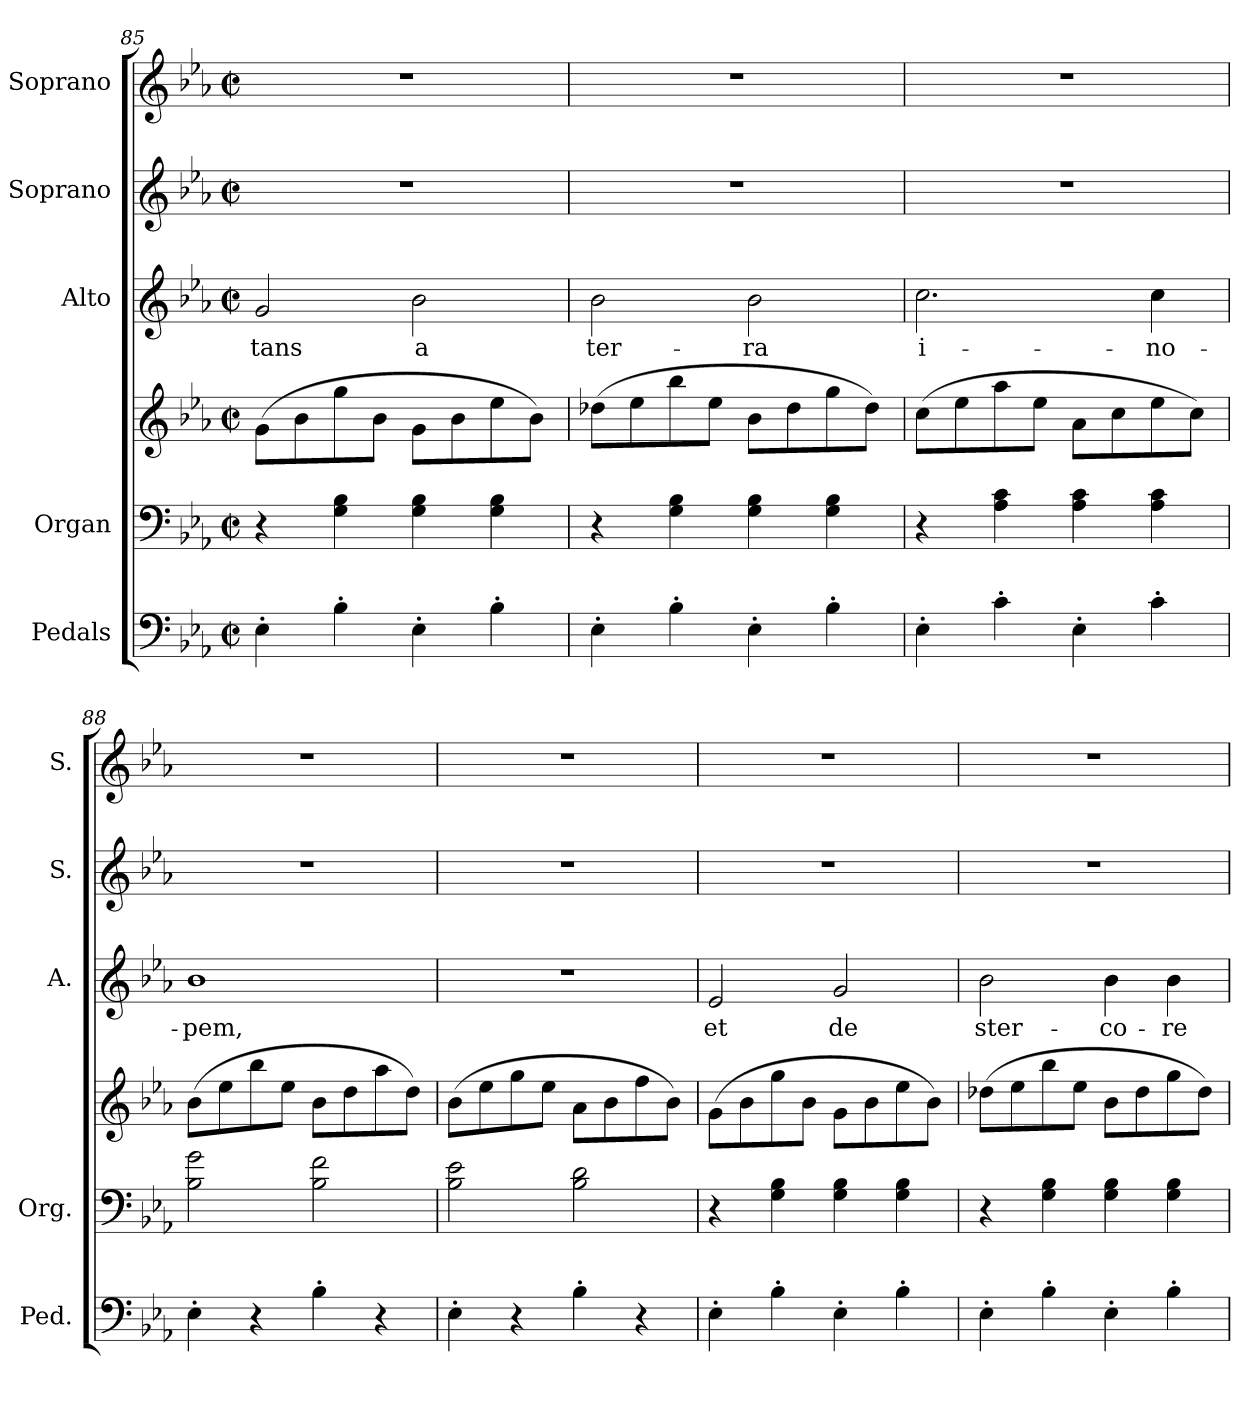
**kern	**kern	**kern	**kern	**text	**kern	**kern
*part5	*part4	*part4	*part3	*part3	*part2	*part1
*staff6	*staff5	*staff4	*staff3	*staff3	*staff2	*staff1
*I"Pedals	*I"Organ	*	*I"Alto	*	*I"Soprano	*I"Soprano
*I'Ped.	*I'Org.	*	*I'A.	*	*I'S.	*I'S.
*clefF4	*clefF4	*clefG2	*clefG2	*	*clefG2	*clefG2
*k[b-e-a-]	*k[b-e-a-]	*k[b-e-a-]	*k[b-e-a-]	*	*k[b-e-a-]	*k[b-e-a-]
*E-:	*E-:	*E-:	*E-:	*	*E-:	*E-:
*M2/2	*M2/2	*M2/2	*M2/2	*	*M2/2	*M2/2
*met(c|)	*met(c|)	*met(c|)	*met(c|)	*	*met(c|)	*met(c|)
=85	=85	=85	=85	=85	=85	=85
!	!	!	!	!LO:LY:b:color=#000000	!	!
4E-'i\	4r	(8gi\L	2gi/	-tans	1r	1r
.	.	8b-i\	.	.	.	.
4B-'i\	4Gi\ 4B-i	8ggi\	.	.	.	.
.	.	8b-i\J	.	.	.	.
!	!	!	!	!LO:LY:b:color=#000000	!	!
4E-'i\	4Gi\ 4B-i	8gi\L	2b-i\	a	.	.
.	.	8b-i\	.	.	.	.
4B-'i\	4Gi\ 4B-i	8ee-i\	.	.	.	.
.	.	8b-i\J)	.	.	.	.
=86	=86	=86	=86	=86	=86	=86
!	!	!	!	!LO:LY:b:color=#000000	!	!
4E-'i\	4r	(8dd-Xi\L	2b-i\	ter-	1r	1r
.	.	8ee-i\	.	.	.	.
4B-'i\	4Gi\ 4B-i	8bb-i\	.	.	.	.
.	.	8ee-i\J	.	.	.	.
!	!	!	!	!LO:LY:b:color=#000000	!	!
4E-'i\	4Gi\ 4B-i	8b-i\L	2b-i\	-ra	.	.
.	.	8dd-i\	.	.	.	.
4B-'i\	4Gi\ 4B-i	8ggi\	.	.	.	.
.	.	8dd-i\J)	.	.	.	.
=87	=87	=87	=87	=87	=87	=87
!	!	!	!	!LO:LY:b:color=#000000	!	!
4E-'i\	4r	(8cci\L	2.cci\	i-	1r	1r
.	.	8ee-i\	.	.	.	.
4c'i\	4A-i\ 4ci	8aa-i\	.	.	.	.
.	.	8ee-i\J	.	.	.	.
4E-'i\	4A-i\ 4ci	8a-i\L	.	.	.	.
.	.	8cci\	.	.	.	.
!	!	!	!	!LO:LY:b:color=#000000	!	!
4c'i\	4A-i\ 4ci	8ee-i\	4cci\	-no-	.	.
.	.	8cci\J)	.	.	.	.
!!LO:LB:g=z
=88	=88	=88	=88	=88	=88	=88
!	!	!	!	!LO:LY:b:color=#000000	!	!
4E-'i\	2B-i\ 2gi	(8b-i\L	1b-i	-pem,	1r	1r
.	.	8ee-i\	.	.	.	.
4r	.	8bb-i\	.	.	.	.
.	.	8ee-i\J	.	.	.	.
4B-'i\	2B-i\ 2fi	8b-i\L	.	.	.	.
.	.	8ddi\	.	.	.	.
4r	.	8aa-i\	.	.	.	.
.	.	8ddi\J)	.	.	.	.
=89	=89	=89	=89	=89	=89	=89
4E-'i\	2B-i\ 2e-i	(8b-i\L	1r	.	1r	1r
.	.	8ee-i\	.	.	.	.
4r	.	8ggi\	.	.	.	.
.	.	8ee-i\J	.	.	.	.
4B-'i\	2B-i\ 2di	8a-i\L	.	.	.	.
.	.	8b-i\	.	.	.	.
4r	.	8ffi\	.	.	.	.
.	.	8b-i\J)	.	.	.	.
=90	=90	=90	=90	=90	=90	=90
!	!	!	!	!LO:LY:b:color=#000000	!	!
4E-'i\	4r	(8gi\L	2e-i/	et	1r	1r
.	.	8b-i\	.	.	.	.
4B-'i\	4Gi\ 4B-i	8ggi\	.	.	.	.
.	.	8b-i\J	.	.	.	.
!	!	!	!	!LO:LY:b:color=#000000	!	!
4E-'i\	4Gi\ 4B-i	8gi\L	2gi/	de	.	.
.	.	8b-i\	.	.	.	.
4B-'i\	4Gi\ 4B-i	8ee-i\	.	.	.	.
.	.	8b-i\J)	.	.	.	.
=91	=91	=91	=91	=91	=91	=91
!	!	!	!	!LO:LY:b:color=#000000	!	!
4E-'i\	4r	(8dd-Xi\L	2b-i\	ster-	1r	1r
.	.	8ee-i\	.	.	.	.
4B-'i\	4Gi\ 4B-i	8bb-i\	.	.	.	.
.	.	8ee-i\J	.	.	.	.
!	!	!	!	!LO:LY:b:color=#000000	!	!
4E-'i\	4Gi\ 4B-i	8b-i\L	4b-i\	-co-	.	.
.	.	8dd-i\	.	.	.	.
!	!	!	!	!LO:LY:b:color=#000000	!	!
4B-'i\	4Gi\ 4B-i	8ggi\	4b-i\	-re	.	.
.	.	8dd-i\J)	.	.	.	.
=	=	=	=	=	=	=
*-	*-	*-	*-	*-	*-	*-
